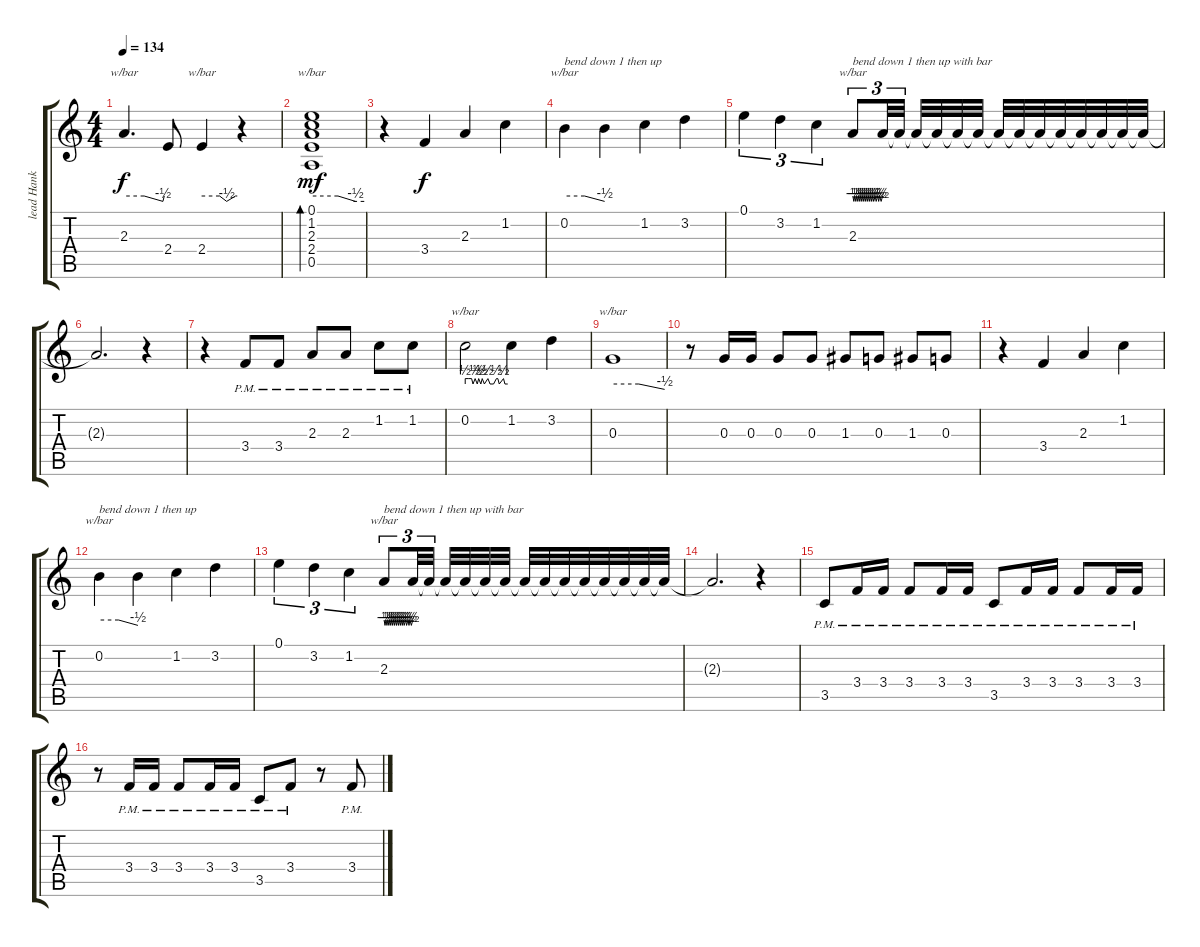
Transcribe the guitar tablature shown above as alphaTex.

\track ("lead Hank Marvin" "lead Hank ") {instrument electricguitarclean}
\staff {score tabs}
\tuning (E4 B3 G3 D3 A2 E2) {hide}
\ts (4 4)
\tempo 134
\clef g2
\ks c
2.3.4{d tbe (custom default 0 0 30 0 58 -2 60 0) dy f} 2.4.8 2.4.4{tbe (custom default 0 0 30 0 42 -2 57 0 60 0)} r.4 |
(0.1 1.2 2.3 2.4 0.5).1{tbe (custom default 0 0 30 0 50 -2 60 -2) bd 240 dy mf} |
r.4 3.4.4{dy f} 2.3.4 1.2.4 |
0.2.4{tbe (custom default 0 0 30 0 60 -2) txt "bend down 1 then up"} 0.2{t}.4 1.2.4 3.2.4 |
0.1.4{tu (3 2)} 3.2.4{tu (3 2)} 1.2.4{tu (3 2)} 2.3.8{tu (3 2) tbe (custom default 0 0 2 -2 4 0 6 -2 8 0 10 -2 12 0 14 -2 16 0 18 -2 20 0 22 -2 24 0 26 -2 28 0 30 -2 32 0 34 -2 36 0 38 -2 40 0 42 -2 45 0 47 -2 50 0 52 -2 54 0 57 -2 60 0) txt "bend down 1 then up with bar"} 2.3{t}.32{tu (3 2)} 2.3{t}.32{tu (3 2) beam splitsecondary} 2.3{t}.32 2.3{t}.32 2.3{t}.32 2.3{t}.32 2.3{t}.32 2.3{t}.32 2.3{t}.32 2.3{t}.32 2.3{t}.32 2.3{t}.32 2.3{t}.32 2.3{t}.32 |
2.3{t}.2{d} r.4 |
r.4 3.4{pm}.8 3.4{pm}.8 2.3{pm}.8 2.3{pm}.8 1.2{pm}.8 1.2{pm}.8 |
0.2.2{tbe (custom default 0 2 5 2 9 2 11 0 14 2 17 0 19 2 22 0 24 2 27 0 32 2 35 0 40 0 44 2 46 2 48 0 54 2 56 0 60 0)} 1.2.4 3.2.4 |
0.3.1{tbe (custom default 0 0 30 0 60 -2)} |
r.8 0.3.16 0.3.16 0.3.8 0.3.8 1.3.8 0.3.8 1.3.8 0.3.8 |
r.4 3.4.4 2.3.4 1.2.4 |
0.2.4{tbe (custom default 0 0 30 0 60 -2) txt "bend down 1 then up"} 0.2{t}.4 1.2.4 3.2.4 |
0.1.4{tu (3 2)} 3.2.4{tu (3 2)} 1.2.4{tu (3 2)} 2.3.8{tu (3 2) tbe (custom default 0 0 2 -2 4 0 6 -2 8 0 10 -2 12 0 14 -2 16 0 18 -2 20 0 22 -2 24 0 26 -2 28 0 30 -2 32 0 34 -2 36 0 38 -2 40 0 42 -2 45 0 47 -2 50 0 52 -2 54 0 57 -2 60 0) txt "bend down 1 then up with bar"} 2.3{t}.32{tu (3 2)} 2.3{t}.32{tu (3 2) beam splitsecondary} 2.3{t}.32 2.3{t}.32 2.3{t}.32 2.3{t}.32 2.3{t}.32 2.3{t}.32 2.3{t}.32 2.3{t}.32 2.3{t}.32 2.3{t}.32 2.3{t}.32 2.3{t}.32 |
2.3{t}.2{d} r.4 |
3.5{pm}.8 3.4{pm}.16 3.4{pm}.16 3.4{pm}.8 3.4{pm}.16 3.4{pm}.16 3.5{pm}.8 3.4{pm}.16 3.4{pm}.16 3.4{pm}.8 3.4{pm}.16 3.4{pm}.16 |
r.8 3.4{pm}.16 3.4{pm}.16 3.4{pm}.8 3.4{pm}.16 3.4{pm}.16 3.5{pm}.8 3.4{pm}.8 r.8 3.4{pm}.8
